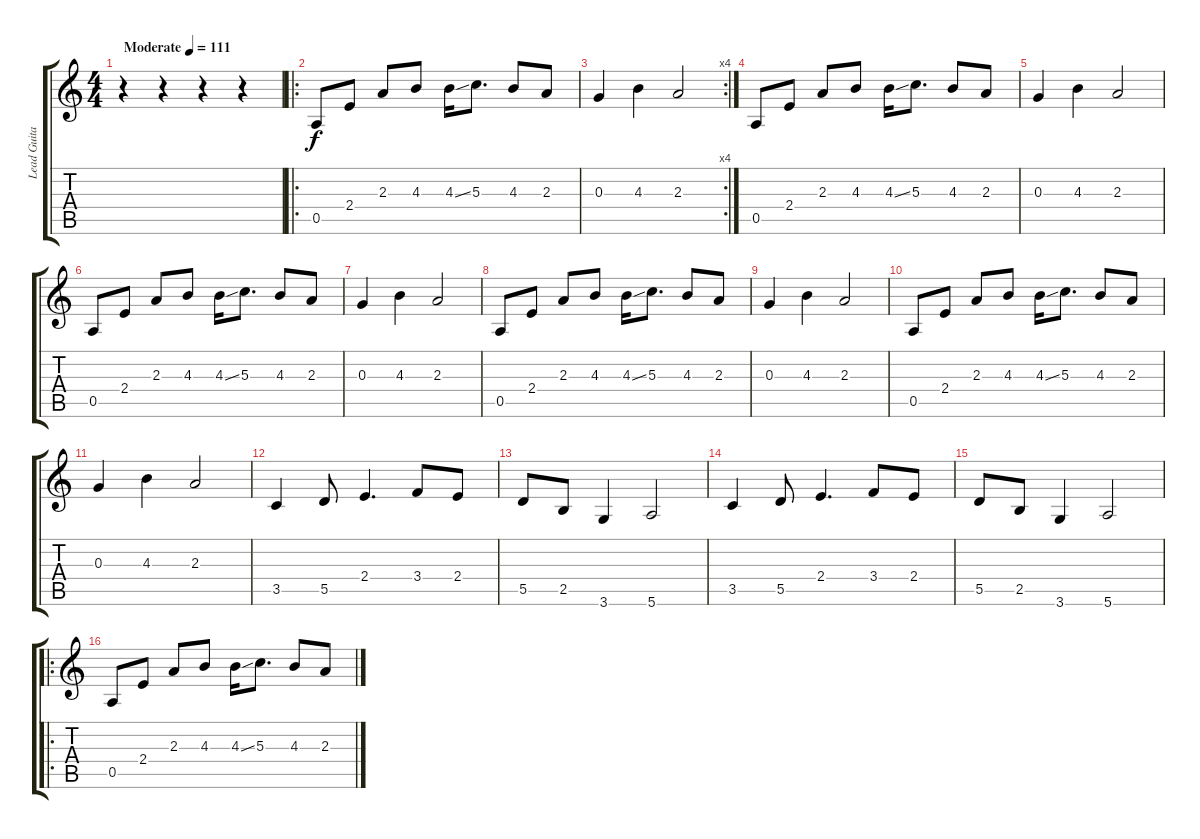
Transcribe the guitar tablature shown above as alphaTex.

\track ("Lead Guitar" "Lead Guita") {instrument acousticguitarsteel}
\staff {score tabs}
\tuning (E4 B3 G3 D3 A2 E2) {hide}
\ts (4 4)
\tempo (111 "Moderate")
\clef g2
\ks c
r.4{dy f instrument acousticguitarsteel} r.4 r.4 r.4 |
\ro
0.5.8 2.4.8 2.3.8 4.3.8 4.3{ss}.16 5.3.8{d} 4.3.8 2.3.8 |
\rc 4
0.3.4 4.3.4 2.3.2 |
0.5.8 2.4.8 2.3.8 4.3.8 4.3{ss}.16 5.3.8{d} 4.3.8 2.3.8 |
0.3.4 4.3.4 2.3.2 |
0.5.8 2.4.8 2.3.8 4.3.8 4.3{ss}.16 5.3.8{d} 4.3.8 2.3.8 |
0.3.4 4.3.4 2.3.2 |
0.5.8 2.4.8 2.3.8 4.3.8 4.3{ss}.16 5.3.8{d} 4.3.8 2.3.8 |
0.3.4 4.3.4 2.3.2 |
0.5.8 2.4.8 2.3.8 4.3.8 4.3{ss}.16 5.3.8{d} 4.3.8 2.3.8 |
0.3.4 4.3.4 2.3.2 |
3.5.4 5.5.8 2.4.4{d} 3.4.8 2.4.8 |
5.5.8 2.5.8 3.6.4 5.6.2 |
3.5.4 5.5.8 2.4.4{d} 3.4.8 2.4.8 |
5.5.8 2.5.8 3.6.4 5.6.2 |
\ro
0.5.8 2.4.8 2.3.8 4.3.8 4.3{ss}.16 5.3.8{d} 4.3.8 2.3.8
